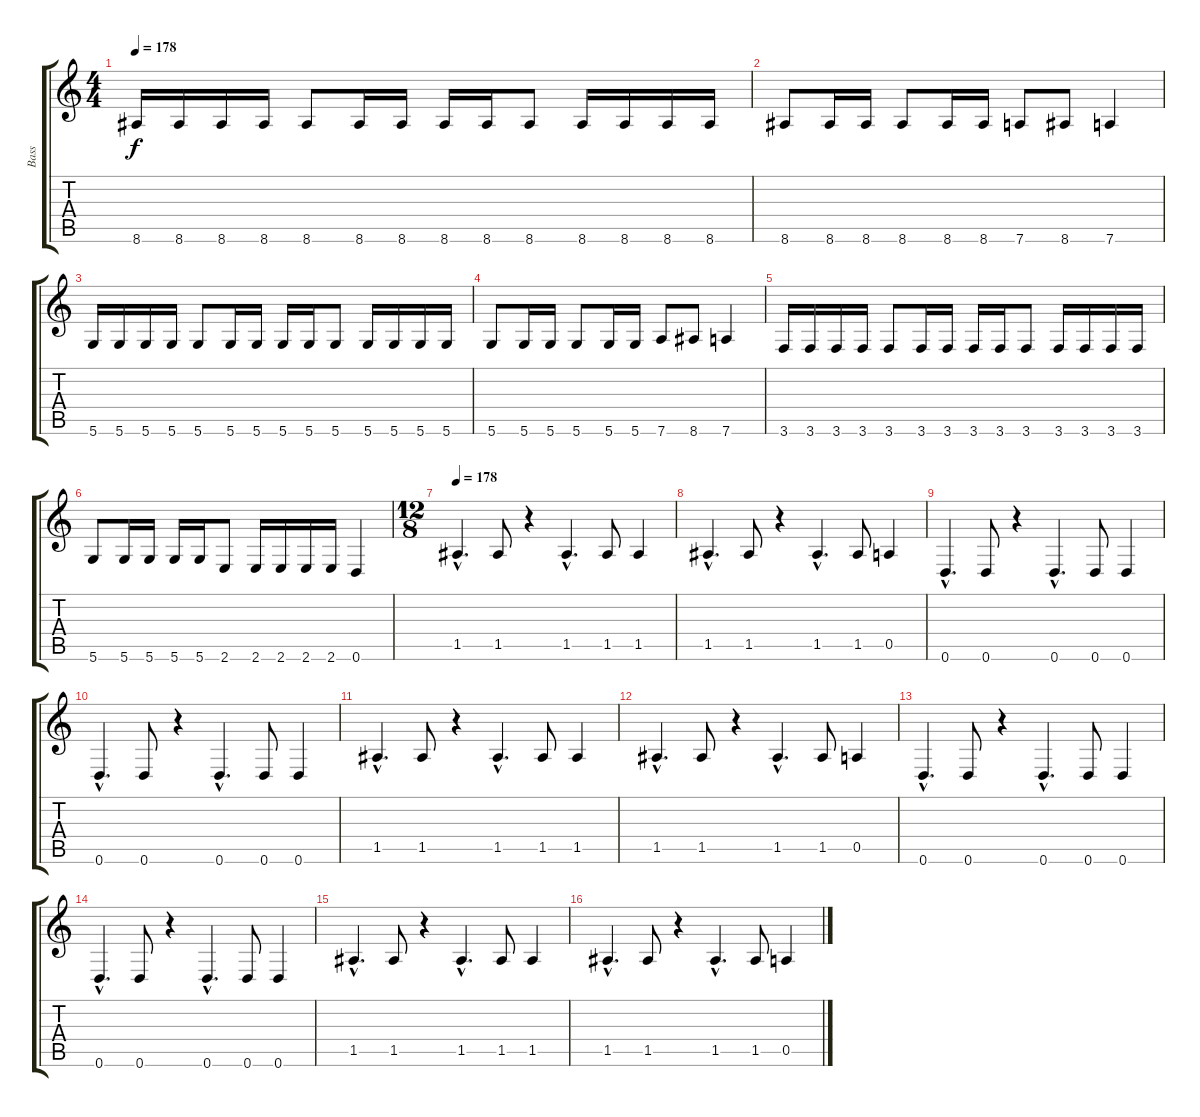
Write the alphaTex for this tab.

\track ("Bass" "Bass") {instrument electricbassfinger}
\staff {score tabs}
\tuning (E4 B3 G3 D3 A2 D2) {hide}
\ts (4 4)
\tempo 178
\clef g2
\ks c
8.6.16{dy f} 8.6.16 8.6.16 8.6.16 8.6.8 8.6.16 8.6.16 8.6.16 8.6.16 8.6.8 8.6.16 8.6.16 8.6.16 8.6.16 |
8.6.8 8.6.16 8.6.16 8.6.8 8.6.16 8.6.16 7.6.8 8.6.8 7.6.4 |
5.6.16 5.6.16 5.6.16 5.6.16 5.6.8 5.6.16 5.6.16 5.6.16 5.6.16 5.6.8 5.6.16 5.6.16 5.6.16 5.6.16 |
5.6.8 5.6.16 5.6.16 5.6.8 5.6.16 5.6.16 7.6.8 8.6.8 7.6.4 |
3.6.16 3.6.16 3.6.16 3.6.16 3.6.8 3.6.16 3.6.16 3.6.16 3.6.16 3.6.8 3.6.16 3.6.16 3.6.16 3.6.16 |
5.6.8 5.6.16 5.6.16 5.6.16 5.6.16 2.6.8 2.6.16 2.6.16 2.6.16 2.6.16 0.6.4 |
\ts (12 8)
\tempo 178
1.5{hac}.4{d} 1.5.8 r.4 1.5{hac}.4{d} 1.5.8 1.5.4 |
1.5{hac}.4{d} 1.5.8 r.4 1.5{hac}.4{d} 1.5.8 0.5.4 |
0.6{hac}.4{d} 0.6.8 r.4 0.6{hac}.4{d} 0.6.8 0.6.4 |
0.6{hac}.4{d} 0.6.8 r.4 0.6{hac}.4{d} 0.6.8 0.6.4 |
1.5{hac}.4{d} 1.5.8 r.4 1.5{hac}.4{d} 1.5.8 1.5.4 |
1.5{hac}.4{d} 1.5.8 r.4 1.5{hac}.4{d} 1.5.8 0.5.4 |
0.6{hac}.4{d} 0.6.8 r.4 0.6{hac}.4{d} 0.6.8 0.6.4 |
0.6{hac}.4{d} 0.6.8 r.4 0.6{hac}.4{d} 0.6.8 0.6.4 |
1.5{hac}.4{d} 1.5.8 r.4 1.5{hac}.4{d} 1.5.8 1.5.4 |
1.5{hac}.4{d} 1.5.8 r.4 1.5{hac}.4{d} 1.5.8 0.5.4
